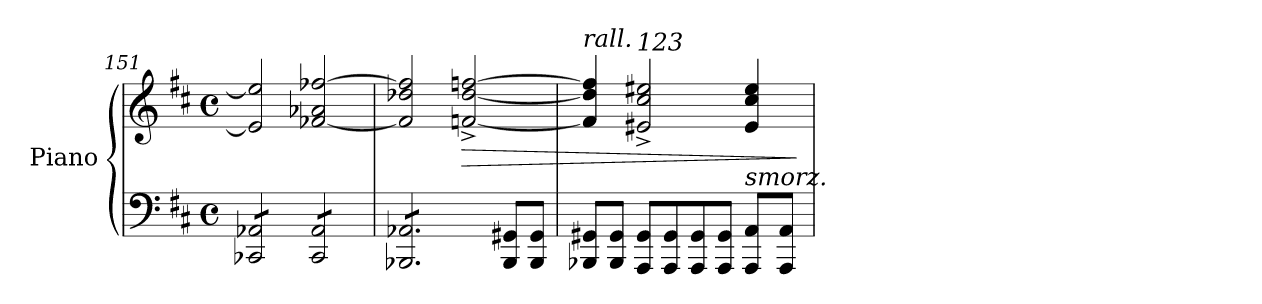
**kern	**kern	**dynam
*part1	*part1	*part1
*staff2	*staff1	*staff1/2
*I"Piano	*	*
*I'Pno	*	*
*clefF4	*clefG2	*
*k[f#c#]	*k[f#c#]	*
*M4/4	*M4/4	*
*met(c)	*met(c)	*
=151	=151	=151
*tremolo	*	*
8CC-X/ 8AA-X/L	2e-/] 2ee-/]	.
8CC-X/ 8AA-X/	.	.
8CC-X/ 8AA-X/	.	.
8CC-X/ 8AA-X/J	.	.
8CC-/ 8AA-/L	[2f-X/ 2a-X/ [2ff-X/	.
8CC-/ 8AA-/	.	.
8CC-/ 8AA-/	.	.
8CC-/ 8AA-/J	.	.
=152	=152	=152
8BBB-X/ 8AA-X/L	2f-/] 2dd-X/ 2ff-/]	.
8BBB-X/ 8AA-X/	.	.
8BBB-X/ 8AA-X/	.	.
8BBB-X/ 8AA-X/	.	.
!	!	!LO:HP:b
8BBB-X/ 8AA-X/	[2fn/^ [2dd-/^ [2ffn/^	>
8BBB-X/ 8AA-X/J	.	.
*Xtremolo	*	*
8BBB-/ 8GG#X/L	.	.
8BBB-/ 8GG#/J	.	.
=153	=153	=153
!	!LO:TX:a:i:t=rall.	!
8BBB-X/ 8GG#X/L	4f/] 4dd-/] 4ff/]	.
8BBB-/ 8GG#/J	.	.
!	!LO:TX:a:i:t=123	!
8AAA/ 8GG#/L	2e#X/^ 2cc#/^ 2ee#X/^	.
8AAA/ 8GG#/	.	.
8AAA/ 8GG#/	.	.
8AAA/ 8GG#/J	.	.
!	!LO:TX:b:i:t=smorz.	!
8AAA/ 8AA/L	4e#/ 4cc#/ 4ee#/	.
8AAA/ 8AA/J	.	.
.	.	]
=	=	=
*-	*-	*-
